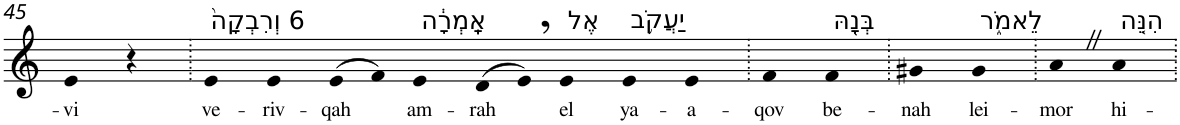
**kern	**text
*part1	*part1
*staff1	*staff1
*I"Piano	*
*I'Pno	*
!!LO:PB:g=z
*clefG2	*
*k[]	*
=45	=45
!	!LO:LY:b
4e	-vi
4r	.
=46.	=46.
!LO:TX:a:t=6 וְרִבְקָה֙	!
!	!LO:LY:b
4e	ve-
!	!LO:LY:b
4e	-riv-
!	!LO:LY:b
(>8e	-qah
8f)	.
!LO:TX:a:t=אָֽמְרָ֔ה	!
!	!LO:LY:b
4e	am-
!	!LO:LY:b
(>8d	-rah
8e,)	.
!LO:TX:a:t=אֶל	!
!	!LO:LY:b
4e	el
!LO:TX:a:t=יַעֲקֹ֥ב	!
!	!LO:LY:b
4e	ya-
!	!LO:LY:b
4e	-a-
=47.	=47.
!	!LO:LY:b
4f	-qov
!LO:TX:a:t=בְּנָ֖הּ	!
!	!LO:LY:b
4f	be-
=48.	=48.
!	!LO:LY:b
4g#X	-nah
!LO:TX:a:t=לֵאמֹ֑ר	!
!	!LO:LY:b
4g#	lei-
=49.	=49.
!	!LO:LY:b
4aZ	-mor
!LO:TX:a:t=הִנֵּ֤ה	!
!	!LO:LY:b
4a	hi-
=.	=.
*-	*-
